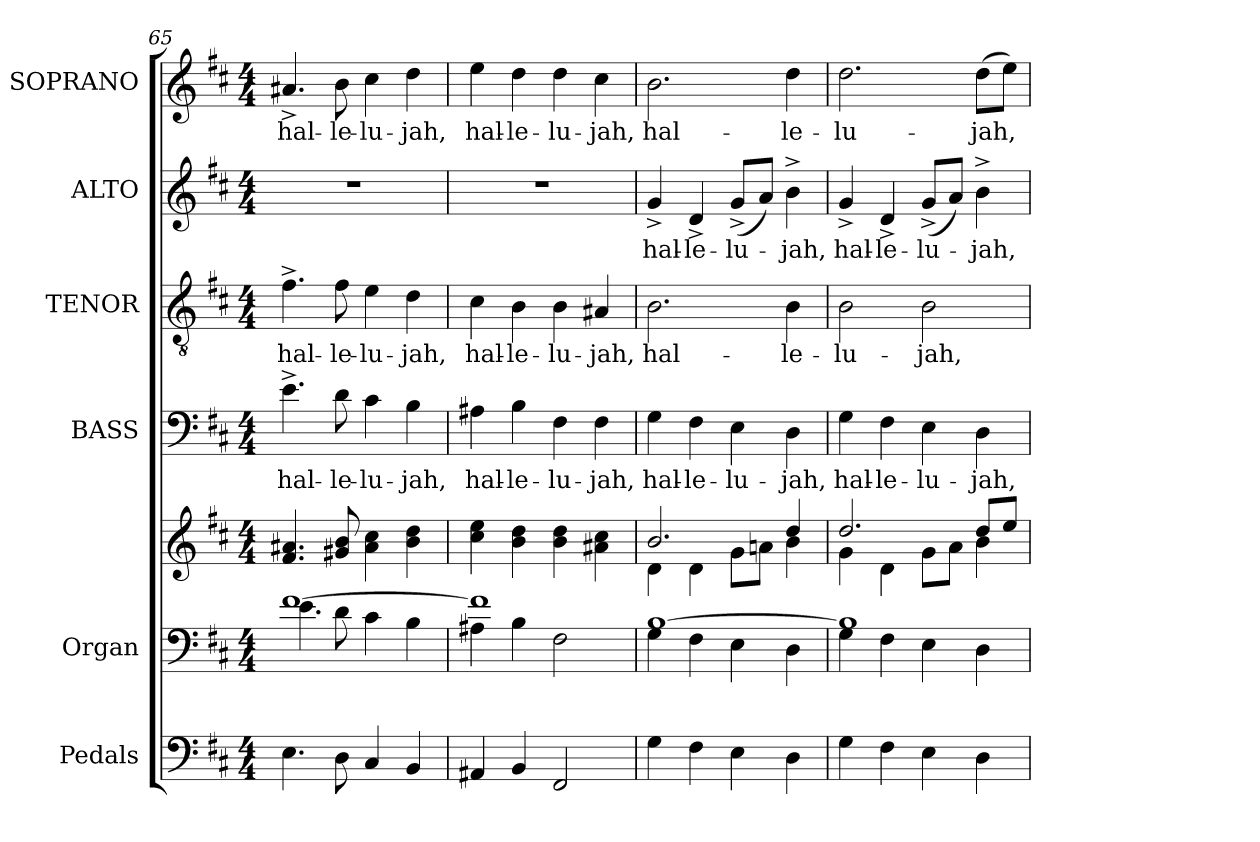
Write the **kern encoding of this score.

**kern	**kern	**kern	**kern	**text	**kern	**text	**kern	**text	**kern	**text
*part6	*part5	*part5	*part4	*part4	*part3	*part3	*part2	*part2	*part1	*part1
*staff7	*staff6	*staff5	*staff4	*staff4	*staff3	*staff3	*staff2	*staff2	*staff1	*staff1
*I"Pedals	*I"Organ	*	*I"BASS	*	*I"TENOR	*	*I"ALTO	*	*I"SOPRANO	*
*I'Ped.	*I'Org.	*	*I'B.	*	*I'T.	*	*I'A.	*	*I'S.	*
!!LO:LB:g=z
*clefF4	*clefF4	*clefG2	*clefF4	*	*clefGv2	*	*clefG2	*	*clefG2	*
*	*	*	*	*	*ITrd7c12	*	*	*	*	*
*k[f#c#]	*k[f#c#]	*k[f#c#]	*k[f#c#]	*	*k[f#c#]	*	*k[f#c#]	*	*k[f#c#]	*
*D:	*D:	*D:	*D:	*	*D:	*	*D:	*	*D:	*
*M4/4	*M4/4	*M4/4	*M4/4	*	*M4/4	*	*M4/4	*	*M4/4	*
=65	=65	=65	=65	=65	=65	=65	=65	=65	=65	=65
*	*^	*	*	*	*	*	*	*	*	*
!	!	!	!	!	!LO:LY:b:color=#000000	!	!	!	!	!	!
!	!	!	!	!	!	!	!LO:LY:b:color=#000000	!	!	!	!
!	!	!	!	!	!	!	!	!	!	!	!LO:LY:b:color=#000000
4.Ei\	[>1f#i	4.ei\	4.f#i/ 4.a#Xi	4.e^i\	hal-	4.F#^i\	hal-	1r	.	4.a#X^i/	hal-
!	!	!	!	!	!LO:LY:b:color=#000000	!	!	!	!	!	!
!	!	!	!	!	!	!	!LO:LY:b:color=#000000	!	!	!	!
!	!	!	!	!	!	!	!	!	!	!	!LO:LY:b:color=#000000
8Di\	.	8di\	8g#Xi/ 8bi	8di\	-le-	8F#i\	-le-	.	.	8bi\	-le-
!	!	!	!	!	!LO:LY:b:color=#000000	!	!	!	!	!	!
!	!	!	!	!	!	!	!LO:LY:b:color=#000000	!	!	!	!
!	!	!	!	!	!	!	!	!	!	!	!LO:LY:b:color=#000000
4C#i/	.	4c#i\	4a#i\ 4cc#i	4c#i\	-lu-	4Ei\	-lu-	.	.	4cc#i\	-lu-
!	!	!	!	!	!LO:LY:b:color=#000000	!	!	!	!	!	!
!	!	!	!	!	!	!	!LO:LY:b:color=#000000	!	!	!	!
!	!	!	!	!	!	!	!	!	!	!	!LO:LY:b:color=#000000
4BBi/	.	4Bi\	4bi\ 4ddi	4Bi\	-jah,	4Di\	-jah,	.	.	4ddi\	-jah,
=66	=66	=66	=66	=66	=66	=66	=66	=66	=66	=66	=66
!	!	!	!	!	!LO:LY:b:color=#000000	!	!	!	!	!	!
!	!	!	!	!	!	!	!LO:LY:b:color=#000000	!	!	!	!
!	!	!	!	!	!	!	!	!	!	!	!LO:LY:b:color=#000000
4AA#Xi/	1f#i]	4A#Xi\	4cc#i\ 4eei	4A#Xi\	hal-	4C#i\	hal-	1r	.	4eei\	hal-
!	!	!	!	!	!LO:LY:b:color=#000000	!	!	!	!	!	!
!	!	!	!	!	!	!	!LO:LY:b:color=#000000	!	!	!	!
!	!	!	!	!	!	!	!	!	!	!	!LO:LY:b:color=#000000
4BBi/	.	4Bi\	4bi\ 4ddi	4Bi\	-le-	4BBi\	-le-	.	.	4ddi\	-le-
!	!	!	!	!	!LO:LY:b:color=#000000	!	!	!	!	!	!
!	!	!	!	!	!	!	!LO:LY:b:color=#000000	!	!	!	!
!	!	!	!	!	!	!	!	!	!	!	!LO:LY:b:color=#000000
2FF#i/	.	2F#i\	4bi\ 4ddi	4F#i\	-lu-	4BBi\	-lu-	.	.	4ddi\	-lu-
!	!	!	!	!	!LO:LY:b:color=#000000	!	!	!	!	!	!
!	!	!	!	!	!	!	!LO:LY:b:color=#000000	!	!	!	!
!	!	!	!	!	!	!	!	!	!	!	!LO:LY:b:color=#000000
.	.	.	4a#Xi\ 4cc#i	4F#i\	-jah,	4AA#Xi/	-jah,	.	.	4cc#i\	-jah,
=67	=67	=67	=67	=67	=67	=67	=67	=67	=67	=67	=67
*	*	*	*^	*	*	*	*	*	*	*	*
!	!	!	!	!	!	!LO:LY:b:color=#000000	!	!	!	!	!	!
!	!	!	!	!	!	!	!	!LO:LY:b:color=#000000	!	!	!	!
!	!	!	!	!	!	!	!	!	!	!LO:LY:b:color=#000000	!	!
!	!	!	!	!	!	!	!	!	!	!	!	!LO:LY:b:color=#000000
4Gi\	[>1Bi	4Gi\	2.bi/	4di\	4Gi\	hal-	2.BBi\	hal-	4g^i/	hal-	2.bi\	hal-
!	!	!	!	!	!	!LO:LY:b:color=#000000	!	!	!	!	!	!
!	!	!	!	!	!	!	!	!	!	!LO:LY:b:color=#000000	!	!
4F#i\	.	4F#i\	.	4di\	4F#i\	-le-	.	.	4d^i/	-le-	.	.
!	!	!	!	!	!	!LO:LY:b:color=#000000	!	!	!	!	!	!
!	!	!	!	!	!	!	!	!	!	!LO:LY:b:color=#000000	!	!
4Ei\	.	4Ei\	.	8gi\L	4Ei\	-lu-	.	.	(8g^i/L	-lu-	.	.
.	.	.	.	8ani\J	.	.	.	.	8ai/J)	.	.	.
!	!	!	!	!	!	!LO:LY:b:color=#000000	!	!	!	!	!	!
!	!	!	!	!	!	!	!	!LO:LY:b:color=#000000	!	!	!	!
!	!	!	!	!	!	!	!	!	!	!LO:LY:b:color=#000000	!	!
!	!	!	!	!	!	!	!	!	!	!	!	!LO:LY:b:color=#000000
4Di\	.	4Di\	4ddi/	4bi\	4Di\	-jah,	4BBi\	-le-	4b^i\	-jah,	4ddi\	-le-
=68	=68	=68	=68	=68	=68	=68	=68	=68	=68	=68	=68	=68
!	!	!	!	!	!	!LO:LY:b:color=#000000	!	!	!	!	!	!
!	!	!	!	!	!	!	!	!LO:LY:b:color=#000000	!	!	!	!
!	!	!	!	!	!	!	!	!	!	!LO:LY:b:color=#000000	!	!
!	!	!	!	!	!	!	!	!	!	!	!	!LO:LY:b:color=#000000
4Gi\	1Bi]	4Gi\	2.ddi/	4gi\	4Gi\	hal-	2BBi\	-lu-	4g^i/	hal-	2.ddi\	-lu-
!	!	!	!	!	!	!LO:LY:b:color=#000000	!	!	!	!	!	!
!	!	!	!	!	!	!	!	!	!	!LO:LY:b:color=#000000	!	!
4F#i\	.	4F#i\	.	4di\	4F#i\	-le-	.	.	4d^i/	-le-	.	.
!	!	!	!	!	!	!LO:LY:b:color=#000000	!	!	!	!	!	!
!	!	!	!	!	!	!	!	!LO:LY:b:color=#000000	!	!	!	!
!	!	!	!	!	!	!	!	!	!	!LO:LY:b:color=#000000	!	!
4Ei\	.	4Ei\	.	8gi\L	4Ei\	-lu-	2BBi\	-jah,	(8g^i/L	-lu-	.	.
.	.	.	.	8ai\J	.	.	.	.	8ai/J)	.	.	.
!	!	!	!	!	!	!LO:LY:b:color=#000000	!	!	!	!	!	!
!	!	!	!	!	!	!	!	!	!	!LO:LY:b:color=#000000	!	!
!	!	!	!	!	!	!	!	!	!	!	!	!LO:LY:b:color=#000000
4Di\	.	4Di\	8ddi/L	4bi\	4Di\	-jah,	.	.	4b^i\	-jah,	(8ddi\L	-jah,
.	.	.	8eei/J	.	.	.	.	.	.	.	8eei\J)	.
*	*v	*v	*	*	*	*	*	*	*	*	*	*
*	*	*v	*v	*	*	*	*	*	*	*	*
=	=	=	=	=	=	=	=	=	=	=
*-	*-	*-	*-	*-	*-	*-	*-	*-	*-	*-
